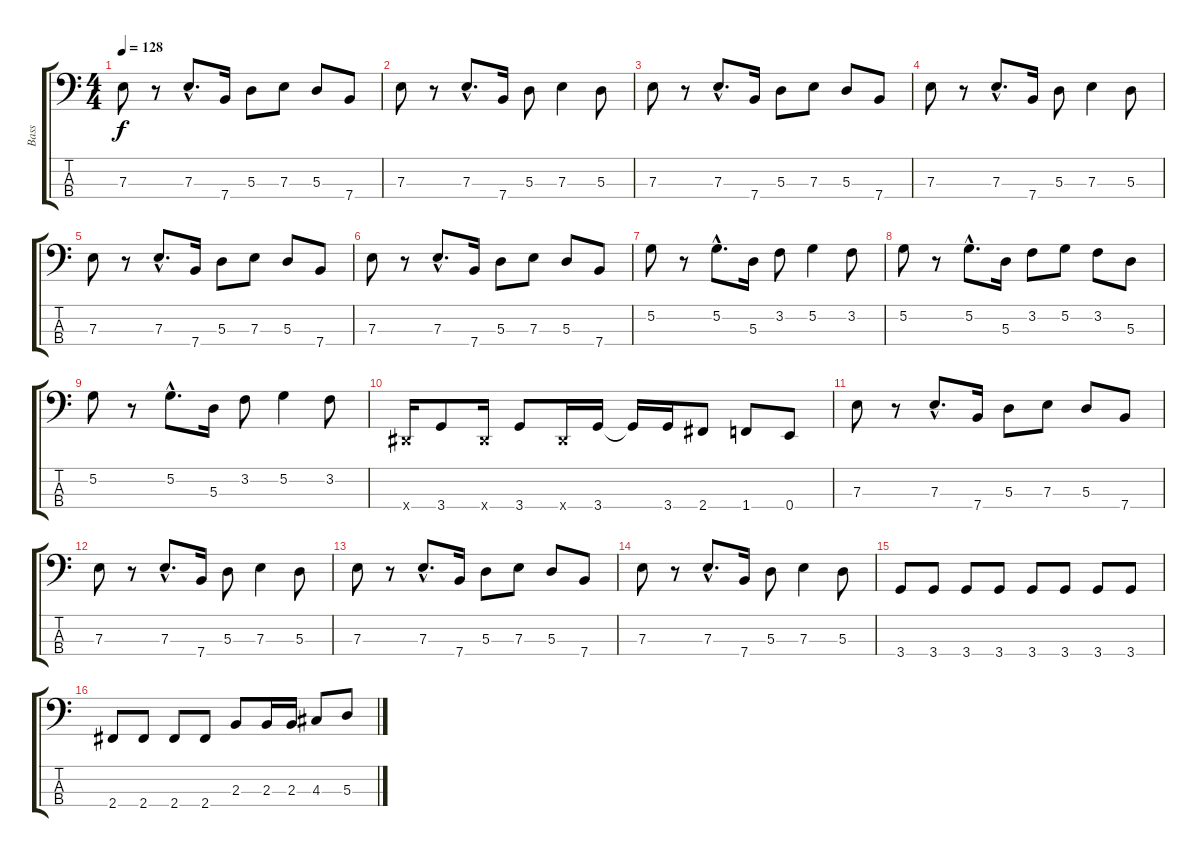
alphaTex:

\track ("Bass" "Bass") {instrument electricbassfinger}
\staff {score tabs}
\tuning (G2 D2 A1 E1) {hide}
\ts (4 4)
\tempo 128
\clef f4
\ks c
7.3.8{dy f} r.8 7.3{hac}.8{d} 7.4.16 5.3.8 7.3.8 5.3.8 7.4.8 |
7.3.8 r.8 7.3{hac}.8{d} 7.4.16 5.3.8 7.3.4 5.3.8 |
7.3.8 r.8 7.3{hac}.8{d} 7.4.16 5.3.8 7.3.8 5.3.8 7.4.8 |
7.3.8 r.8 7.3{hac}.8{d} 7.4.16 5.3.8 7.3.4 5.3.8 |
7.3.8 r.8 7.3{hac}.8{d} 7.4.16 5.3.8 7.3.8 5.3.8 7.4.8 |
7.3.8 r.8 7.3{hac}.8{d} 7.4.16 5.3.8 7.3.8 5.3.8 7.4.8 |
5.2.8 r.8 5.2{hac}.8{d} 5.3.16 3.2.8 5.2.4 3.2.8 |
5.2.8 r.8 5.2{hac}.8{d} 5.3.16 3.2.8 5.2.8 3.2.8 5.3.8 |
5.2.8 r.8 5.2{hac}.8{d} 5.3.16 3.2.8 5.2.4 3.2.8 |
-1.4{x}.16 3.4.8 -1.4{x}.16 3.4.8 -1.4{x}.16 3.4.16 3.4{t}.16 3.4.16 2.4.8 1.4.8 0.4.8 |
7.3.8 r.8 7.3{hac}.8{d} 7.4.16 5.3.8 7.3.8 5.3.8 7.4.8 |
7.3.8 r.8 7.3{hac}.8{d} 7.4.16 5.3.8 7.3.4 5.3.8 |
7.3.8 r.8 7.3{hac}.8{d} 7.4.16 5.3.8 7.3.8 5.3.8 7.4.8 |
7.3.8 r.8 7.3{hac}.8{d} 7.4.16 5.3.8 7.3.4 5.3.8 |
3.4.8 3.4.8 3.4.8 3.4.8 3.4.8 3.4.8 3.4.8 3.4.8 |
2.4.8 2.4.8 2.4.8 2.4.8 2.3.8 2.3.16 2.3.16 4.3.8 5.3.8
